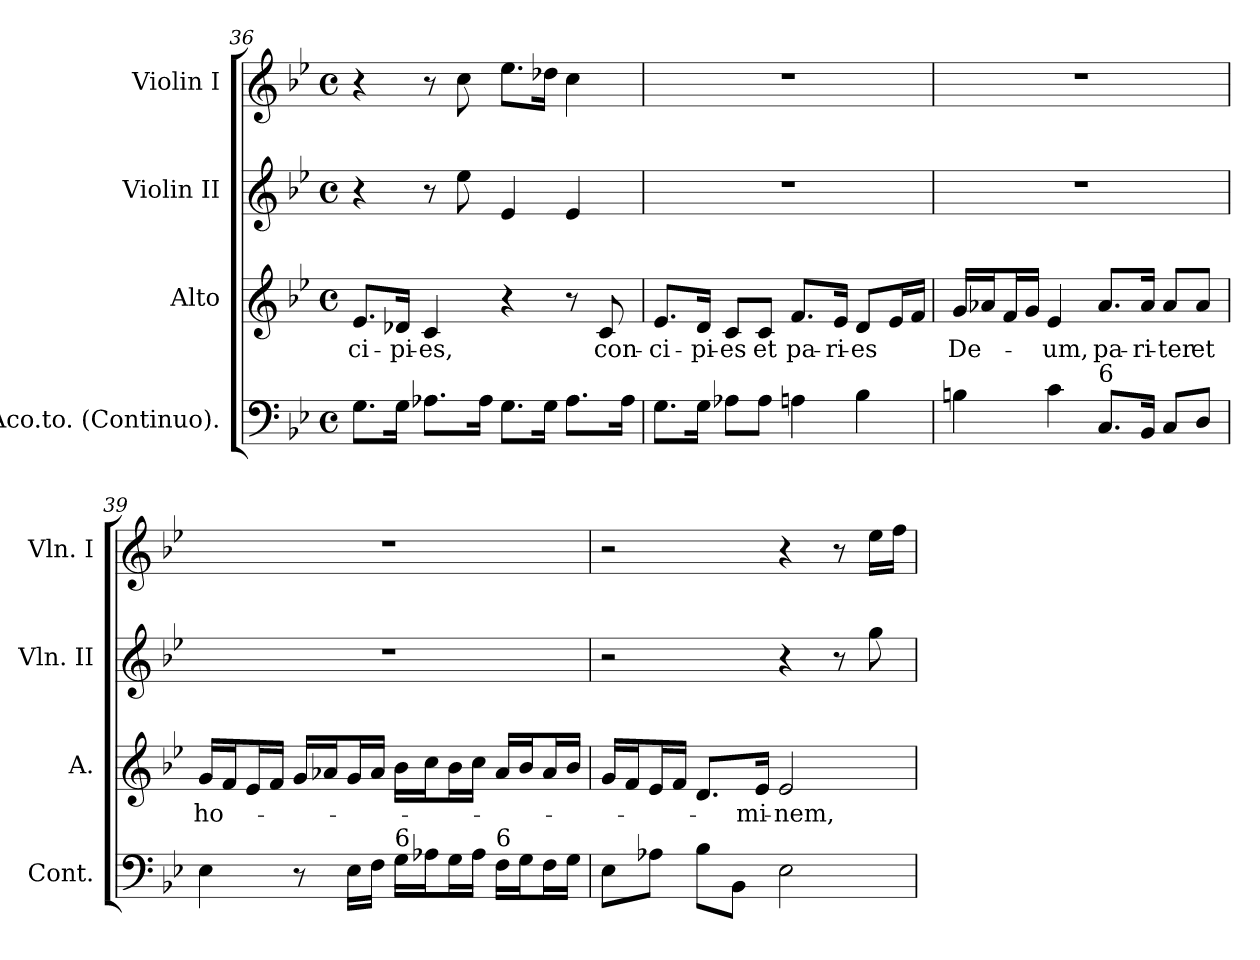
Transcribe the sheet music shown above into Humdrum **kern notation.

**kern	**kern	**text	**kern	**kern
*part4	*part3	*part3	*part2	*part1
*staff4	*staff3	*staff3	*staff2	*staff1
*I"Aco.to. (Continuo).	*I"Alto	*	*I"Violin II	*I"Violin I
*I'Cont.	*I'A.	*	*I'Vln. II	*I'Vln. I
!!LO:PB:g=z
*clefF4	*clefG2	*	*clefG2	*clefG2
*k[b-e-]	*k[b-e-]	*	*k[b-e-]	*k[b-e-]
*B-:	*B-:	*	*B-:	*B-:
*M4/4	*M4/4	*	*M4/4	*M4/4
*met(c)	*met(c)	*	*met(c)	*met(c)
=36	=36	=36	=36	=36
!	!	!LO:LY:b:color=#000000	!	!
8.Gi\L	8.e-i/L	-ci-	4r	4r
!	!	!LO:LY:b:color=#000000	!	!
16Gi\Jk	16d-Xi/Jk	-pi-	.	.
!	!	!LO:LY:b:color=#000000	!	!
8.A-Xi\L	4ci/	-es,	8r	8r
.	.	.	8ee-i\	8cci\
16A-i\Jk	.	.	.	.
8.Gi\L	4r	.	4e-i/	8.ee-i\L
16Gi\Jk	.	.	.	16dd-Xi\Jk
8.A-i\L	8r	.	4e-i/	4cci\
!	!	!LO:LY:b:color=#000000	!	!
.	8ci/	con-	.	.
16A-i\Jk	.	.	.	.
=37	=37	=37	=37	=37
!	!	!LO:LY:b:color=#000000	!	!
8.Gi\L	8.e-i/L	-ci-	1r	1r
!	!	!LO:LY:b:color=#000000	!	!
16Gi\Jk	16di/Jk	-pi-	.	.
!	!	!LO:LY:b:color=#000000	!	!
8A-Xi\L	8ci/L	-es	.	.
!	!	!LO:LY:b:color=#000000	!	!
8A-i\J	8ci/J	et	.	.
!	!	!LO:LY:b:color=#000000	!	!
4Ani\	8.fi/L	pa-	.	.
!	!	!LO:LY:b:color=#000000	!	!
.	16e-i/Jk	-ri-	.	.
!	!	!LO:LY:b:color=#000000	!	!
4B-i\	8di/L	-es	.	.
.	16e-i/L	.	.	.
.	16fi/JJ	.	.	.
=38	=38	=38	=38	=38
!	!	!LO:LY:b:color=#000000	!	!
4Bni\	16gi/LL	De-	1r	1r
.	16a-Xi/J	.	.	.
.	16fi/L	.	.	.
.	16gi/JJ	.	.	.
!	!	!LO:LY:b:color=#000000	!	!
4ci\	4e-i/	-um,	.	.
!LO:TX:a:t=6	!	!	!	!
!	!	!LO:LY:b:color=#000000	!	!
8.Ci/L	8.a-i/L	pa-	.	.
!	!	!LO:LY:b:color=#000000	!	!
16BB-i/Jk	16a-i/Jk	-ri-	.	.
!	!	!LO:LY:b:color=#000000	!	!
8Ci/L	8a-i/L	-ter	.	.
!	!	!LO:LY:b:color=#000000	!	!
8Di/J	8a-i/J	et	.	.
!!LO:LB:g=z
=39	=39	=39	=39	=39
!	!	!LO:LY:b:color=#000000	!	!
4E-i\	16gi/LL	ho-	1r	1r
.	16fi/J	.	.	.
.	16e-i/L	.	.	.
.	16fi/JJ	.	.	.
8r	16gi/LL	.	.	.
.	16a-Xi/J	.	.	.
16E-i\LL	16gi/L	.	.	.
16Fi\JJ	16a-i/JJ	.	.	.
!LO:TX:a:t=6	!	!	!	!
16Gi\LL	16b-i\LL	.	.	.
16A-Xi\J	16cci\J	.	.	.
16Gi\L	16b-i\L	.	.	.
16A-i\JJ	16cci\JJ	.	.	.
!LO:TX:a:t=6	!	!	!	!
16Fi\LL	16a-i/LL	.	.	.
16Gi\J	16b-i/J	.	.	.
16Fi\L	16a-i/L	.	.	.
16Gi\JJ	16b-i/JJ	.	.	.
=40	=40	=40	=40	=40
8E-i\L	16gi/LL	.	2r	2r
.	16fi/J	.	.	.
8A-Xi\J	16e-i/L	.	.	.
.	16fi/JJ	.	.	.
8B-i\L	8.di/L	.	.	.
8BB-i\J	.	.	.	.
!	!	!LO:LY:b:color=#000000	!	!
.	16e-i/Jk	-mi-	.	.
!	!	!LO:LY:b:color=#000000	!	!
2E-i\	2e-i/	-nem,	4r	4r
.	.	.	8r	8r
.	.	.	8ggi\	16ee-i\LL
.	.	.	.	16ffi\JJ
=	=	=	=	=
*-	*-	*-	*-	*-
